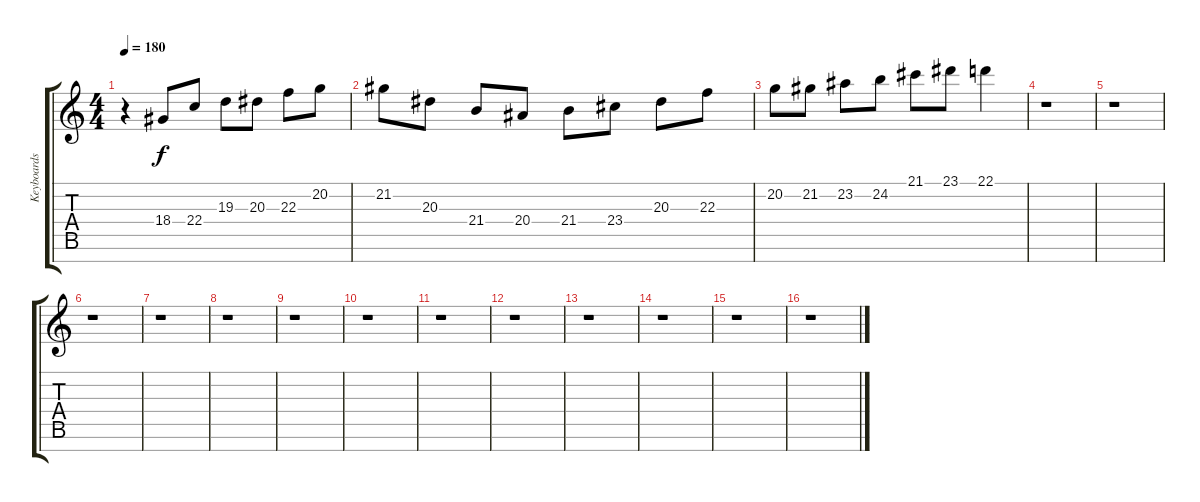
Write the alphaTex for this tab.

\track ("Keyboards 1" "Keyboards ") {instrument electricgrandpiano}
\staff {score tabs}
\tuning (E4 B3 G3 D3 A2 E2 B1) {hide}
\ts (4 4)
\tempo 180
\clef g2
\ks c
r.4{dy f volume 9 instrument electricgrandpiano} 18.4.8 22.4.8 19.3.8 20.3.8 22.3.8 20.2.8 |
21.2.8 20.3.8 21.4.8 20.4.8 21.4.8 23.4.8 20.3.8 22.3.8 |
20.2.8 21.2.8 23.2.8 24.2.8 21.1.8 23.1.8 22.1.4 |
r.1 |
r.1 |
r.1 |
r.1 |
r.1 |
r.1 |
r.1 |
r.1 |
r.1 |
r.1 |
r.1 |
r.1 |
r.1
